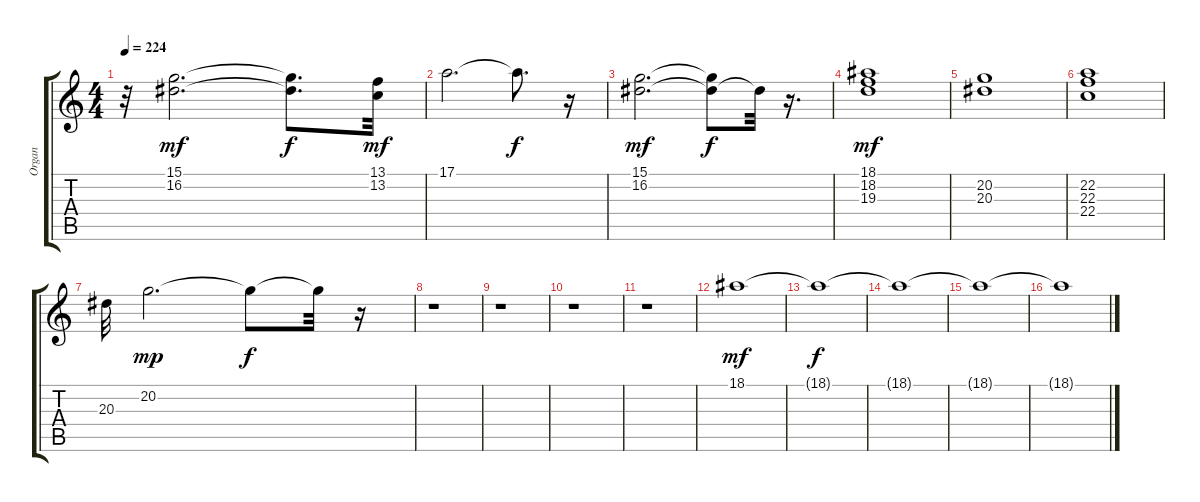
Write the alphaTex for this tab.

\track ("Organ" "Organ") {instrument drawbarorgan}
\staff {score tabs}
\tuning (E4 B3 G3 D3 A2 E2) {hide}
\ts (4 4)
\tempo 224
\clef g2
\ks c
r.32{dy mf} (15.1 16.2).2{d} (15.1{t} 16.2{t}).8{d dy f} (13.1 13.2).32{dy mf} |
17.1.2{d} 17.1{t}.8{d dy f} r.16 |
(15.1 16.2).2{d dy mf} (15.1{t} 16.2{t}).8{dy f} 16.2{t}.32 r.16{d} |
(18.1 18.2 19.3).1{dy mf} |
(20.2 20.3).1 |
(22.2 22.3 22.4).1 |
20.3.32 20.2.2{d dy mp} 20.2{t}.8{dy f} 20.2{t}.32 r.16 |
r.1 |
r.1 |
r.1 |
r.1 |
18.1.1{dy mf} |
18.1{t}.1{dy f} |
18.1{t}.1 |
18.1{t}.1 |
18.1{t}.1
